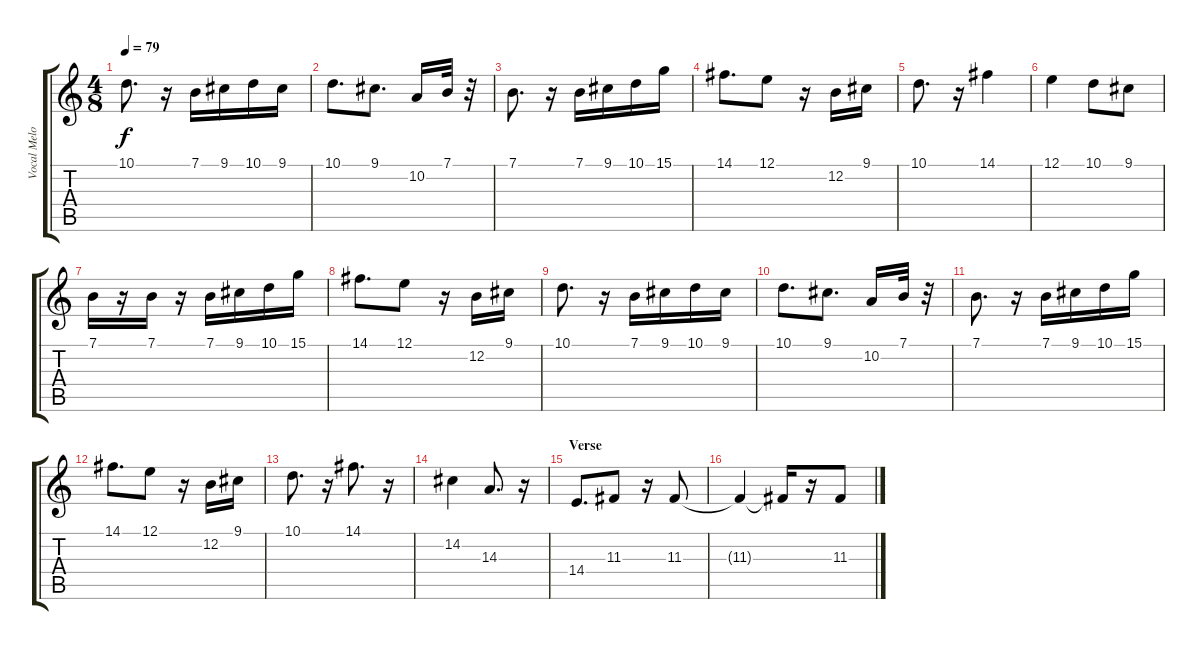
\track ("Vocal Melody" "Vocal Melo") {instrument flute}
\staff {score tabs}
\tuning (E4 B3 G3 D3 A2 E2) {hide}
\ts (4 8)
\tempo 79
\clef g2
\ks c
10.1.8{d dy f} r.16 7.1.16 9.1.16 10.1.16 9.1.16 |
10.1.8{d} 9.1.8{d} 10.2.16 7.1.32 r.32 |
7.1.8{d} r.16 7.1.16 9.1.16 10.1.16 15.1.16 |
14.1.8{d} 12.1.8 r.16 12.2.16 9.1.16 |
10.1.8{d} r.16 14.1.4 |
12.1.4 10.1.8 9.1.8 |
7.1.16 r.16 7.1.16 r.16 7.1.16 9.1.16 10.1.16 15.1.16 |
14.1.8{d} 12.1.8 r.16 12.2.16 9.1.16 |
10.1.8{d} r.16 7.1.16 9.1.16 10.1.16 9.1.16 |
10.1.8{d} 9.1.8{d} 10.2.16 7.1.32 r.32 |
7.1.8{d} r.16 7.1.16 9.1.16 10.1.16 15.1.16 |
14.1.8{d} 12.1.8 r.16 12.2.16 9.1.16 |
10.1.8{d} r.16 14.1.8{d} r.16 |
14.2.4 14.3.8{d} r.16 |
\section ("" "Verse")
14.4.8{d} 11.3.8 r.16 11.3.8 |
11.3{t}.4 11.3{t}.16 r.16 11.3.8
